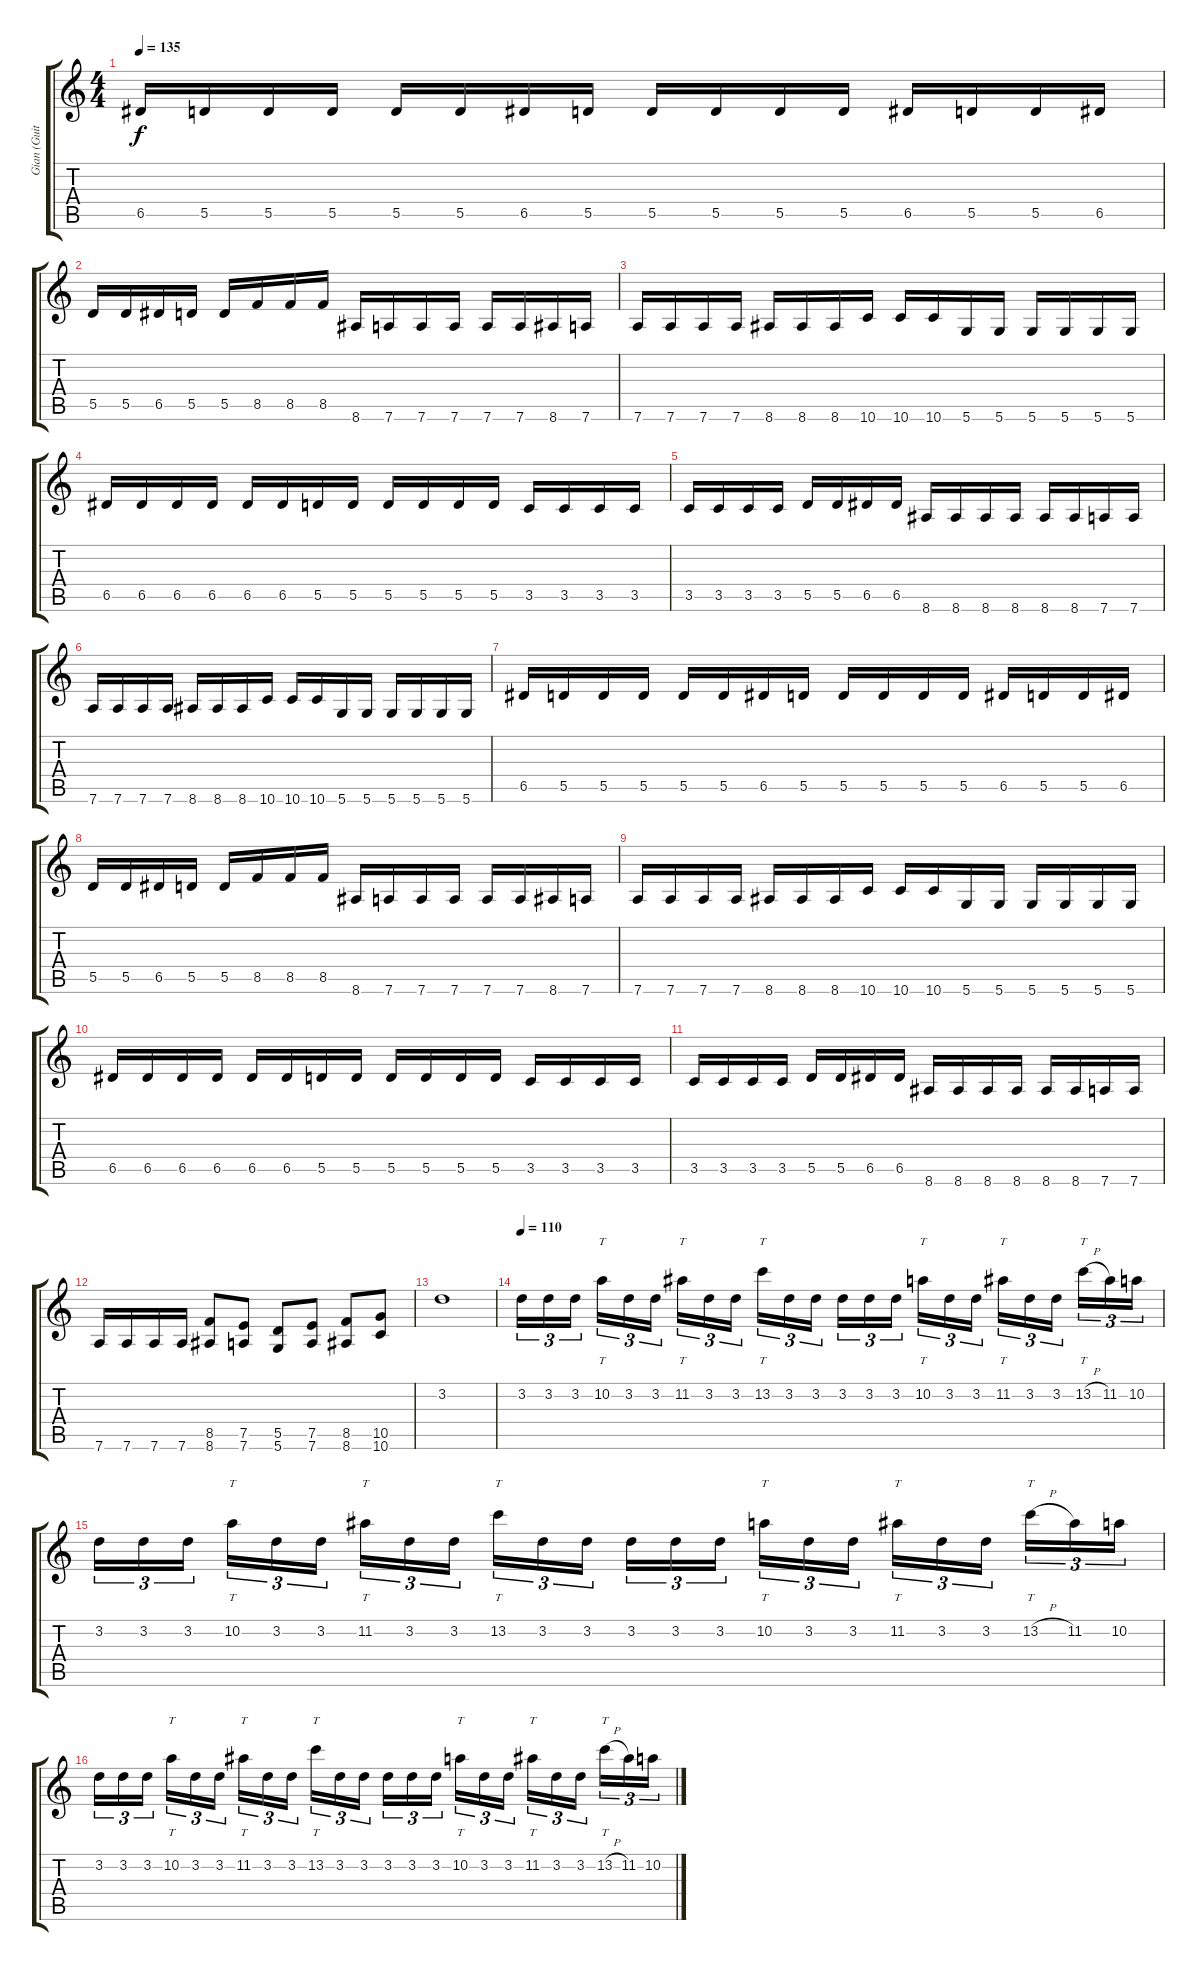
\track ("Gian (Guitar)" "Gian (Guit") {instrument overdrivenguitar}
\staff {score tabs}
\tuning (E4 B3 G3 D3 A2 D2) {hide}
\ts (4 4)
\tempo 135
\clef g2
\ks c
6.5.16{dy f} 5.5.16 5.5.16 5.5.16 5.5.16 5.5.16 6.5.16 5.5.16 5.5.16 5.5.16 5.5.16 5.5.16 6.5.16 5.5.16 5.5.16 6.5.16 |
5.5.16 5.5.16 6.5.16 5.5.16 5.5.16 8.5.16 8.5.16 8.5.16 8.6.16 7.6.16 7.6.16 7.6.16 7.6.16 7.6.16 8.6.16 7.6.16 |
7.6.16 7.6.16 7.6.16 7.6.16 8.6.16 8.6.16 8.6.16 10.6.16 10.6.16 10.6.16 5.6.16 5.6.16 5.6.16 5.6.16 5.6.16 5.6.16 |
6.5.16 6.5.16 6.5.16 6.5.16 6.5.16 6.5.16 5.5.16 5.5.16 5.5.16 5.5.16 5.5.16 5.5.16 3.5.16 3.5.16 3.5.16 3.5.16 |
3.5.16 3.5.16 3.5.16 3.5.16 5.5.16 5.5.16 6.5.16 6.5.16 8.6.16 8.6.16 8.6.16 8.6.16 8.6.16 8.6.16 7.6.16 7.6.16 |
7.6.16 7.6.16 7.6.16 7.6.16 8.6.16 8.6.16 8.6.16 10.6.16 10.6.16 10.6.16 5.6.16 5.6.16 5.6.16 5.6.16 5.6.16 5.6.16 |
6.5.16 5.5.16 5.5.16 5.5.16 5.5.16 5.5.16 6.5.16 5.5.16 5.5.16 5.5.16 5.5.16 5.5.16 6.5.16 5.5.16 5.5.16 6.5.16 |
5.5.16 5.5.16 6.5.16 5.5.16 5.5.16 8.5.16 8.5.16 8.5.16 8.6.16 7.6.16 7.6.16 7.6.16 7.6.16 7.6.16 8.6.16 7.6.16 |
7.6.16 7.6.16 7.6.16 7.6.16 8.6.16 8.6.16 8.6.16 10.6.16 10.6.16 10.6.16 5.6.16 5.6.16 5.6.16 5.6.16 5.6.16 5.6.16 |
6.5.16 6.5.16 6.5.16 6.5.16 6.5.16 6.5.16 5.5.16 5.5.16 5.5.16 5.5.16 5.5.16 5.5.16 3.5.16 3.5.16 3.5.16 3.5.16 |
3.5.16 3.5.16 3.5.16 3.5.16 5.5.16 5.5.16 6.5.16 6.5.16 8.6.16 8.6.16 8.6.16 8.6.16 8.6.16 8.6.16 7.6.16 7.6.16 |
7.6.16 7.6.16 7.6.16 7.6.16 (8.5 8.6).8 (7.5 7.6).8 (5.5 5.6).8 (7.5 7.6).8 (8.5 8.6).8 (10.5 10.6).8 |
3.2.1 |
\tempo 110
3.2.16{tu (3 2)} 3.2.16{tu (3 2)} 3.2.16{tu (3 2)} 10.2.16{tt tu (3 2)} 3.2.16{tu (3 2)} 3.2.16{tu (3 2)} 11.2.16{tt tu (3 2)} 3.2.16{tu (3 2)} 3.2.16{tu (3 2)} 13.2.16{tt tu (3 2)} 3.2.16{tu (3 2)} 3.2.16{tu (3 2)} 3.2.16{tu (3 2)} 3.2.16{tu (3 2)} 3.2.16{tu (3 2)} 10.2.16{tt tu (3 2)} 3.2.16{tu (3 2)} 3.2.16{tu (3 2)} 11.2.16{tt tu (3 2)} 3.2.16{tu (3 2)} 3.2.16{tu (3 2)} 13.2{h}.16{tt tu (3 2)} 11.2.16{tu (3 2)} 10.2.16{tu (3 2)} |
3.2.16{tu (3 2)} 3.2.16{tu (3 2)} 3.2.16{tu (3 2)} 10.2.16{tt tu (3 2)} 3.2.16{tu (3 2)} 3.2.16{tu (3 2)} 11.2.16{tt tu (3 2)} 3.2.16{tu (3 2)} 3.2.16{tu (3 2)} 13.2.16{tt tu (3 2)} 3.2.16{tu (3 2)} 3.2.16{tu (3 2)} 3.2.16{tu (3 2)} 3.2.16{tu (3 2)} 3.2.16{tu (3 2)} 10.2.16{tt tu (3 2)} 3.2.16{tu (3 2)} 3.2.16{tu (3 2)} 11.2.16{tt tu (3 2)} 3.2.16{tu (3 2)} 3.2.16{tu (3 2)} 13.2{h}.16{tt tu (3 2)} 11.2.16{tu (3 2)} 10.2.16{tu (3 2)} |
3.2.16{tu (3 2)} 3.2.16{tu (3 2)} 3.2.16{tu (3 2)} 10.2.16{tt tu (3 2)} 3.2.16{tu (3 2)} 3.2.16{tu (3 2)} 11.2.16{tt tu (3 2)} 3.2.16{tu (3 2)} 3.2.16{tu (3 2)} 13.2.16{tt tu (3 2)} 3.2.16{tu (3 2)} 3.2.16{tu (3 2)} 3.2.16{tu (3 2)} 3.2.16{tu (3 2)} 3.2.16{tu (3 2)} 10.2.16{tt tu (3 2)} 3.2.16{tu (3 2)} 3.2.16{tu (3 2)} 11.2.16{tt tu (3 2)} 3.2.16{tu (3 2)} 3.2.16{tu (3 2)} 13.2{h}.16{tt tu (3 2)} 11.2.16{tu (3 2)} 10.2.16{tu (3 2)}
